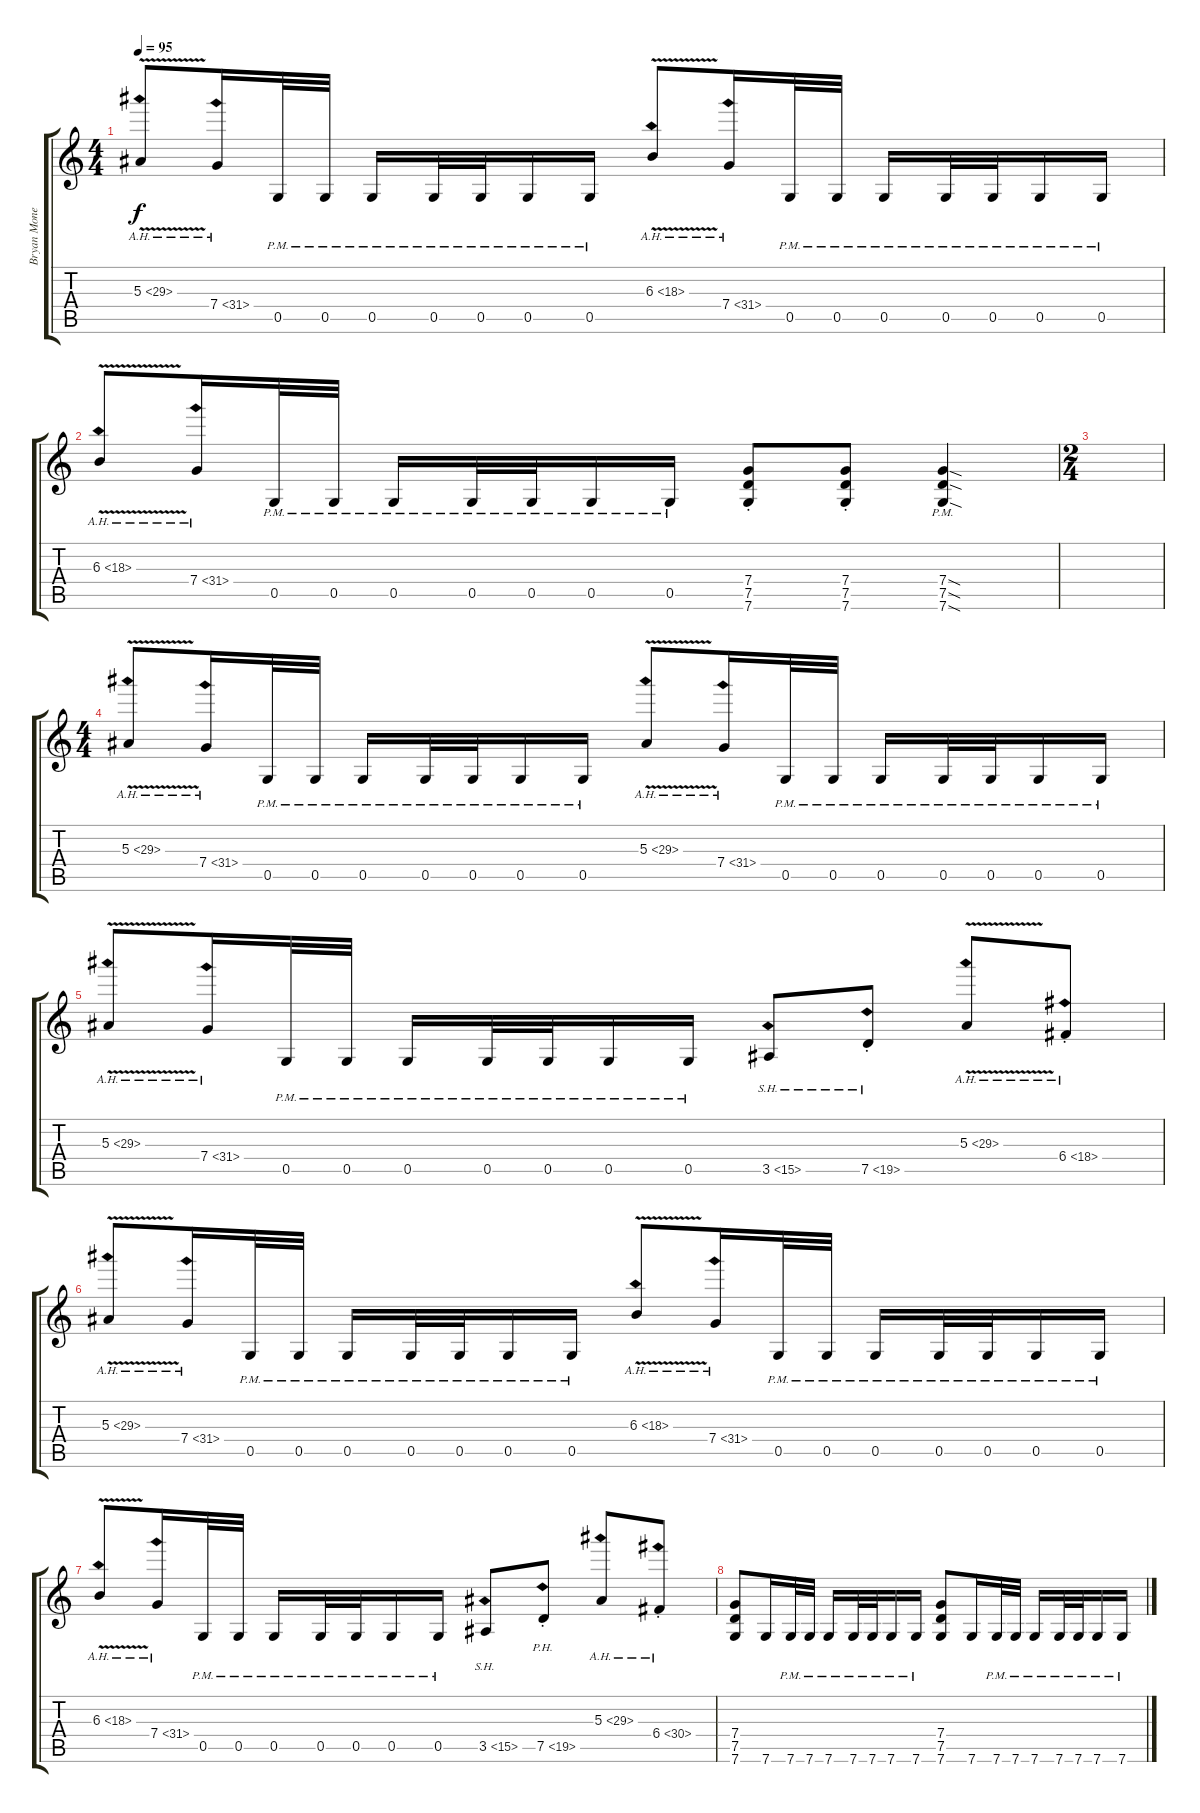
\track ("Bryan Money (Gtr.1)" "Bryan Mone") {instrument distortionguitar}
\staff {score tabs}
\tuning (D4 A3 F3 C3 G2 C2) {hide}
\ts (4 4)
\tempo 95
\clef g2
\ks c
5.3{ah 24 v}.8{dy f} 7.4{ah 24}.16 0.5{pm}.32 0.5{pm}.32 0.5{pm}.16 0.5{pm}.32 0.5{pm}.32 0.5{pm}.16 0.5{pm}.16 6.3{ah 12 v}.8 7.4{ah 24}.16 0.5{pm}.32 0.5{pm}.32 0.5{pm}.16 0.5{pm}.32 0.5{pm}.32 0.5{pm}.16 0.5{pm}.16 |
6.3{ah 12 v}.8 7.4{ah 24}.16 0.5{pm}.32 0.5{pm}.32 0.5{pm}.16 0.5{pm}.32 0.5{pm}.32 0.5{pm}.16 0.5{pm}.16 (7.4{st} 7.5{st} 7.6{st}).8{balance 10} (7.4{st} 7.5{st} 7.6{st}).8 (7.4{sod pm} 7.5{sod pm} 7.6{sod pm}).4 |
\ts (2 4)
|
\ts (4 4)
5.3{ah 24 v}.8 7.4{ah 24}.16 0.5{pm}.32 0.5{pm}.32 0.5{pm}.16 0.5{pm}.32 0.5{pm}.32 0.5{pm}.16 0.5{pm}.16 5.3{ah 24 v}.8 7.4{ah 24}.16 0.5{pm}.32 0.5{pm}.32 0.5{pm}.16 0.5{pm}.32 0.5{pm}.32 0.5{pm}.16 0.5{pm}.16 |
5.3{ah 24 v}.8 7.4{ah 24}.16 0.5{pm}.32 0.5{pm}.32 0.5{pm}.16 0.5{pm}.32 0.5{pm}.32 0.5{pm}.16 0.5{pm}.16 3.5{sh 12}.8 7.5{sh 12 st}.8 5.3{ah 24 v}.8 6.4{ah 12 st}.8 |
5.3{ah 24 v}.8 7.4{ah 24}.16 0.5{pm}.32 0.5{pm}.32 0.5{pm}.16 0.5{pm}.32 0.5{pm}.32 0.5{pm}.16 0.5{pm}.16 6.3{ah 12 v}.8 7.4{ah 24}.16 0.5{pm}.32 0.5{pm}.32 0.5{pm}.16 0.5{pm}.32 0.5{pm}.32 0.5{pm}.16 0.5{pm}.16 |
6.3{ah 12 v}.8 7.4{ah 24}.16 0.5{pm}.32 0.5{pm}.32 0.5{pm}.16 0.5{pm}.32 0.5{pm}.32 0.5{pm}.16 0.5{pm}.16 3.5{sh 12}.8 7.5{ph 12 st}.8 5.3{ah 24}.8 6.4{ah 24 st}.8 |
(7.4 7.5 7.6).8 7.6.16 7.6{pm}.32 7.6{pm}.32 7.6{pm}.16 7.6{pm}.32 7.6{pm}.32 7.6{pm}.16 7.6{pm}.16 (7.4 7.5 7.6).8 7.6.16 7.6{pm}.32 7.6{pm}.32 7.6{pm}.16 7.6{pm}.32 7.6{pm}.32 7.6{pm}.16 7.6{pm}.16
